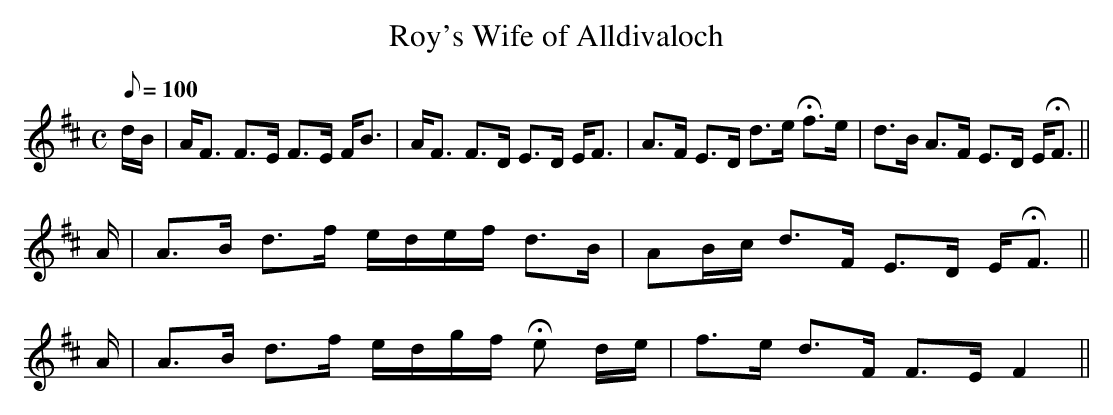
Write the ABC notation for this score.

X:1
T: Roy's Wife of Alldivaloch
M: C
L: 1/8
Q: 100
K: D
d/B/|A<F F>E F>E F<B |A<F F>D E>D E<F|A>F E>D d>e Hf>e|d>B A>F E>D E<HF ||
A/|A>B d>f e/d/e/f/ d>B|AB/c/ d>F E>D E<HF||
A/|A>B d>f e/d/g/f/ He d/e/|f>e d>F F>E F2||
